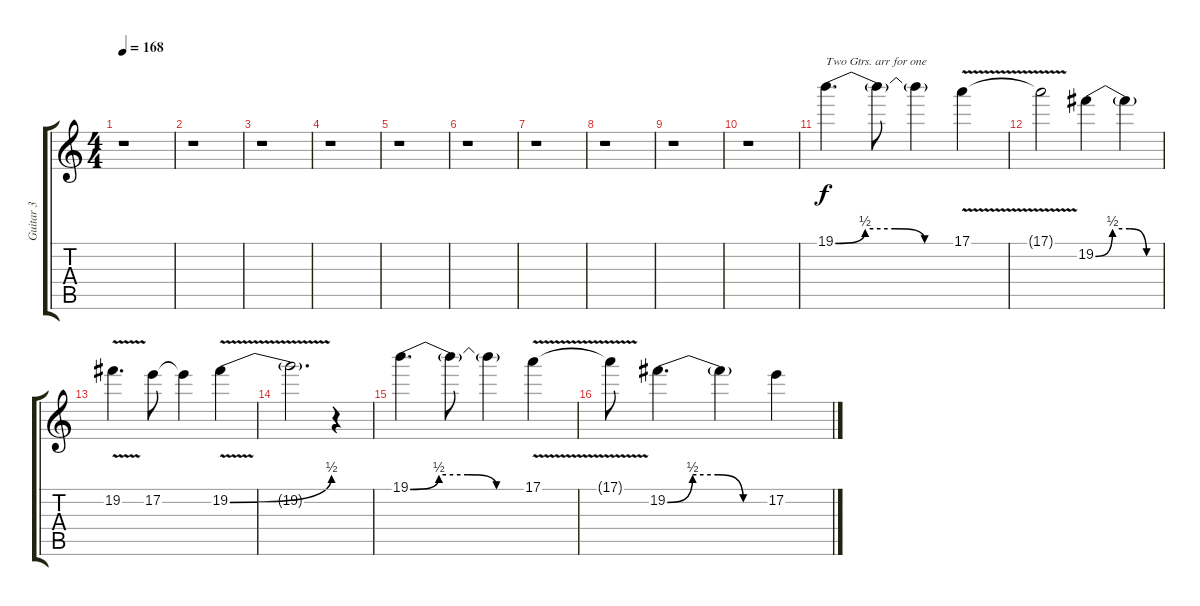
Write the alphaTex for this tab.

\track ("Guitar 3" "Guitar 3") {instrument distortionguitar}
\staff {score tabs}
\tuning (E4 B3 G3 D3 A2 E2) {hide}
\ts (4 4)
\tempo 168
\clef g2
\ks c
r.1{dy f} |
r.1 |
r.1 |
r.1 |
r.1 |
r.1 |
r.1 |
r.1 |
r.1 |
r.1 |
19.1{be (custom 0 0 15 2 30 2 45 0 60 0)}.4{d txt "Two Gtrs. arr for one"} 19.1{t}.8 19.1{t}.4 17.1{v}.4 |
17.1{t}.2 19.2{be (custom 0 0 15 2 30 2 45 0 60 0)}.4 19.2{t}.4 |
19.2{v}.4{d} 17.2.8 17.2{t}.4 19.2{be (bend 0 0 60 2) v}.4 |
19.2{t}.2{d} r.4 |
19.1{be (custom 0 0 15 2 30 2 45 0 60 0)}.4{d} 19.1{t}.8 19.1{t}.4 17.1{v}.4 |
17.1{t}.8 19.2{be (custom 0 0 15 2 30 2 45 0 60 0)}.4{d} 19.2{t}.4 17.2.4
